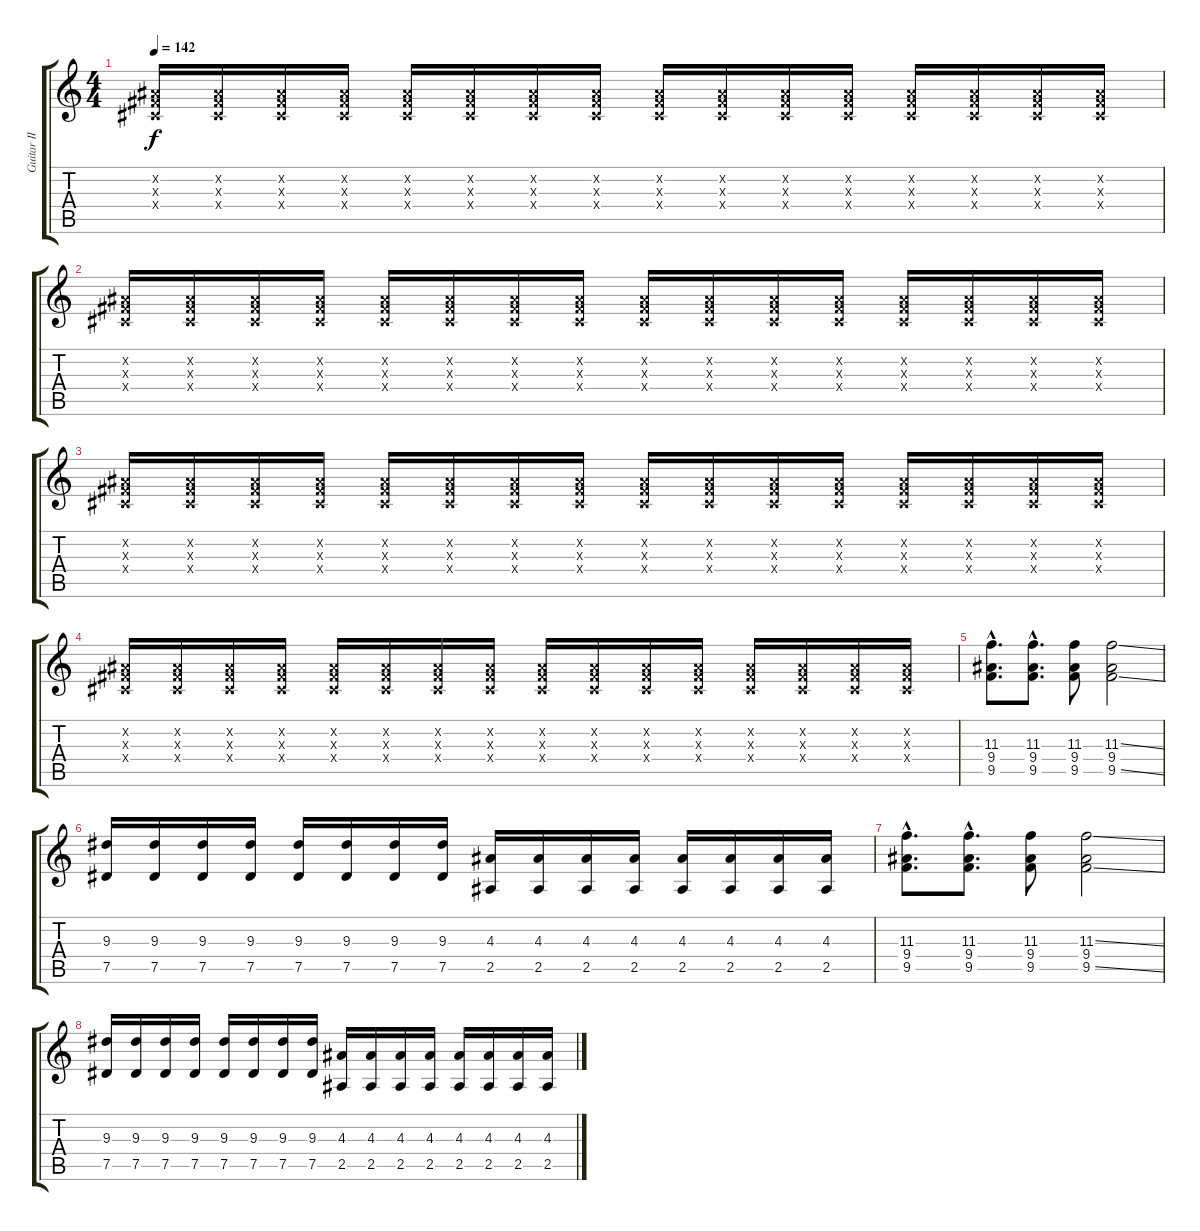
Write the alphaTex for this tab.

\track ("Guitar II / FX" "Guitar II ") {instrument distortionguitar}
\staff {score tabs}
\tuning (Eb4 Bb3 Gb3 Db3 Ab2 Db2) {hide}
\ts (4 4)
\tempo 142
\clef g2
\ks c
(0.2{x} 0.3{x} 0.4{x}).16{dy f} (0.2{x} 0.3{x} 0.4{x}).16 (0.2{x} 0.3{x} 0.4{x}).16 (0.2{x} 0.3{x} 0.4{x}).16 (0.2{x} 0.3{x} 0.4{x}).16 (0.2{x} 0.3{x} 0.4{x}).16 (0.2{x} 0.3{x} 0.4{x}).16 (0.2{x} 0.3{x} 0.4{x}).16 (0.2{x} 0.3{x} 0.4{x}).16 (0.2{x} 0.3{x} 0.4{x}).16 (0.2{x} 0.3{x} 0.4{x}).16 (0.2{x} 0.3{x} 0.4{x}).16 (0.2{x} 0.3{x} 0.4{x}).16 (0.2{x} 0.3{x} 0.4{x}).16 (0.2{x} 0.3{x} 0.4{x}).16 (0.2{x} 0.3{x} 0.4{x}).16 |
(0.2{x} 0.3{x} 0.4{x}).16 (0.2{x} 0.3{x} 0.4{x}).16 (0.2{x} 0.3{x} 0.4{x}).16 (0.2{x} 0.3{x} 0.4{x}).16 (0.2{x} 0.3{x} 0.4{x}).16 (0.2{x} 0.3{x} 0.4{x}).16 (0.2{x} 0.3{x} 0.4{x}).16 (0.2{x} 0.3{x} 0.4{x}).16 (0.2{x} 0.3{x} 0.4{x}).16 (0.2{x} 0.3{x} 0.4{x}).16 (0.2{x} 0.3{x} 0.4{x}).16 (0.2{x} 0.3{x} 0.4{x}).16 (0.2{x} 0.3{x} 0.4{x}).16 (0.2{x} 0.3{x} 0.4{x}).16 (0.2{x} 0.3{x} 0.4{x}).16 (0.2{x} 0.3{x} 0.4{x}).16 |
(0.2{x} 0.3{x} 0.4{x}).16 (0.2{x} 0.3{x} 0.4{x}).16 (0.2{x} 0.3{x} 0.4{x}).16 (0.2{x} 0.3{x} 0.4{x}).16 (0.2{x} 0.3{x} 0.4{x}).16 (0.2{x} 0.3{x} 0.4{x}).16 (0.2{x} 0.3{x} 0.4{x}).16 (0.2{x} 0.3{x} 0.4{x}).16 (0.2{x} 0.3{x} 0.4{x}).16 (0.2{x} 0.3{x} 0.4{x}).16 (0.2{x} 0.3{x} 0.4{x}).16 (0.2{x} 0.3{x} 0.4{x}).16 (0.2{x} 0.3{x} 0.4{x}).16 (0.2{x} 0.3{x} 0.4{x}).16 (0.2{x} 0.3{x} 0.4{x}).16 (0.2{x} 0.3{x} 0.4{x}).16 |
(0.2{x} 0.3{x} 0.4{x}).16 (0.2{x} 0.3{x} 0.4{x}).16 (0.2{x} 0.3{x} 0.4{x}).16 (0.2{x} 0.3{x} 0.4{x}).16 (0.2{x} 0.3{x} 0.4{x}).16 (0.2{x} 0.3{x} 0.4{x}).16 (0.2{x} 0.3{x} 0.4{x}).16 (0.2{x} 0.3{x} 0.4{x}).16 (0.2{x} 0.3{x} 0.4{x}).16 (0.2{x} 0.3{x} 0.4{x}).16 (0.2{x} 0.3{x} 0.4{x}).16 (0.2{x} 0.3{x} 0.4{x}).16 (0.2{x} 0.3{x} 0.4{x}).16 (0.2{x} 0.3{x} 0.4{x}).16 (0.2{x} 0.3{x} 0.4{x}).16 (0.2{x} 0.3{x} 0.4{x}).16 |
\section ("" "")
(11.3{hac} 9.4{hac} 9.5{hac}).8{d} (11.3{hac} 9.4{hac} 9.5{hac}).8{d} (11.3 9.4 9.5).8 (11.3{ss} 9.4 9.5{ss}).2 |
(9.3 7.5).16 (9.3 7.5).16 (9.3 7.5).16 (9.3 7.5).16 (9.3 7.5).16 (9.3 7.5).16 (9.3 7.5).16 (9.3 7.5).16 (4.3 2.5).16 (4.3 2.5).16 (4.3 2.5).16 (4.3 2.5).16 (4.3 2.5).16 (4.3 2.5).16 (4.3 2.5).16 (4.3 2.5).16 |
(11.3{hac} 9.4{hac} 9.5{hac}).8{d} (11.3{hac} 9.4{hac} 9.5{hac}).8{d} (11.3 9.4 9.5).8 (11.3{ss} 9.4 9.5{ss}).2 |
(9.3 7.5).16 (9.3 7.5).16 (9.3 7.5).16 (9.3 7.5).16 (9.3 7.5).16 (9.3 7.5).16 (9.3 7.5).16 (9.3 7.5).16 (4.3 2.5).16 (4.3 2.5).16 (4.3 2.5).16 (4.3 2.5).16 (4.3 2.5).16 (4.3 2.5).16 (4.3 2.5).16 (4.3 2.5).16
